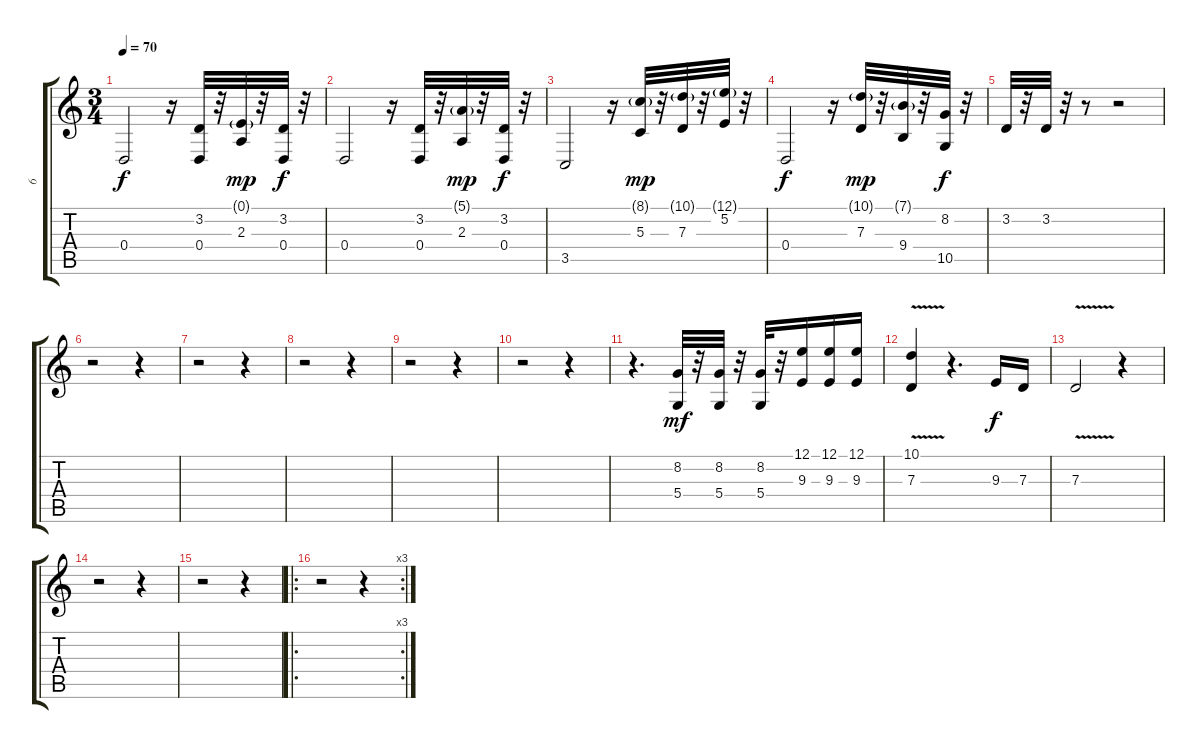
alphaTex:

\track ("6" "6") {instrument trumpet}
\staff {score tabs}
\tuning (E4 B3 G3 D3 A2 E2) {hide}
\ts (3 4)
\tempo 70
\clef g2
\ks c
0.4.2{dy f} r.16 (3.2 0.4).32 r.32 (0.1{g} 2.3).32{dy mp} r.32 (3.2 0.4).32{dy f} r.32 |
0.4.2 r.16 (3.2 0.4).32 r.32 (5.1{g} 2.3).32{dy mp} r.32 (3.2 0.4).32{dy f} r.32 |
3.5.2 r.16 (8.1{g} 5.3).32{dy mp} r.32 (10.1{g} 7.3).32 r.32 (12.1{g} 5.2).32 r.32 |
0.4.2{dy f} r.16 (10.1{g} 7.3).32{dy mp} r.32 (7.1{g} 9.4).32 r.32 (8.2 10.5).32{dy f} r.32 |
3.2.32 r.32 3.2.32 r.32 r.8 r.2 |
r.2 r.4 |
r.2 r.4 |
r.2 r.4 |
r.2 r.4 |
r.2 r.4 |
r.4{d instrument trumpet} (8.2 5.4).32{dy mf} r.32 (8.2 5.4).32 r.32 (8.2 5.4).32 r.32 (12.1 9.3).16 (12.1 9.3).16 (12.1 9.3).16 |
(10.1{v} 7.3).4 r.4{d} 9.3.16{dy f} 7.3.16 |
7.3{v}.2 r.4 |
r.2 r.4 |
r.2 r.4 |
\ro
\rc 3
r.2 r.4
